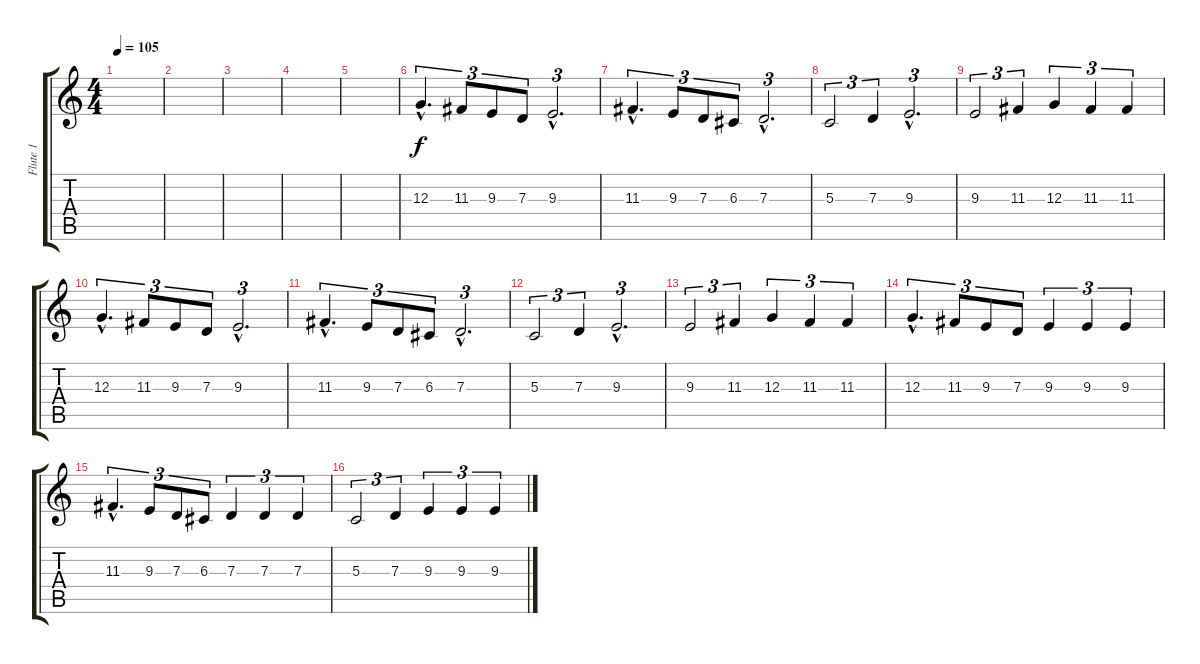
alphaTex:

\track ("Flute 1" "Flute 1") {instrument englishhorn}
\staff {score tabs}
\tuning (E4 B3 G3 D3 A2 E2) {hide}
\ts (4 4)
\tempo 105
\clef g2
\ks c
|
|
|
|
|
12.3{hac}.4{d tu (3 2)} 11.3.8{tu (3 2)} 9.3.8{tu (3 2)} 7.3.8{tu (3 2)} 9.3{hac}.2{d tu (3 2)} |
11.3{hac}.4{d tu (3 2)} 9.3.8{tu (3 2)} 7.3.8{tu (3 2)} 6.3.8{tu (3 2)} 7.3{hac}.2{d tu (3 2)} |
5.3.2{tu (3 2)} 7.3.4{tu (3 2)} 9.3{hac}.2{d tu (3 2)} |
9.3.2{tu (3 2)} 11.3.4{tu (3 2)} 12.3.4{tu (3 2)} 11.3.4{tu (3 2)} 11.3.4{tu (3 2)} |
12.3{hac}.4{d tu (3 2)} 11.3.8{tu (3 2)} 9.3.8{tu (3 2)} 7.3.8{tu (3 2)} 9.3{hac}.2{d tu (3 2)} |
11.3{hac}.4{d tu (3 2)} 9.3.8{tu (3 2)} 7.3.8{tu (3 2)} 6.3.8{tu (3 2)} 7.3{hac}.2{d tu (3 2)} |
5.3.2{tu (3 2)} 7.3.4{tu (3 2)} 9.3{hac}.2{d tu (3 2)} |
9.3.2{tu (3 2)} 11.3.4{tu (3 2)} 12.3.4{tu (3 2)} 11.3.4{tu (3 2)} 11.3.4{tu (3 2)} |
12.3{hac}.4{d tu (3 2)} 11.3.8{tu (3 2)} 9.3.8{tu (3 2)} 7.3.8{tu (3 2)} 9.3.4{tu (3 2)} 9.3.4{tu (3 2)} 9.3.4{tu (3 2)} |
11.3{hac}.4{d tu (3 2)} 9.3.8{tu (3 2)} 7.3.8{tu (3 2)} 6.3.8{tu (3 2)} 7.3.4{tu (3 2)} 7.3.4{tu (3 2)} 7.3.4{tu (3 2)} |
5.3.2{tu (3 2)} 7.3.4{tu (3 2)} 9.3.4{tu (3 2)} 9.3.4{tu (3 2)} 9.3.4{tu (3 2)}
